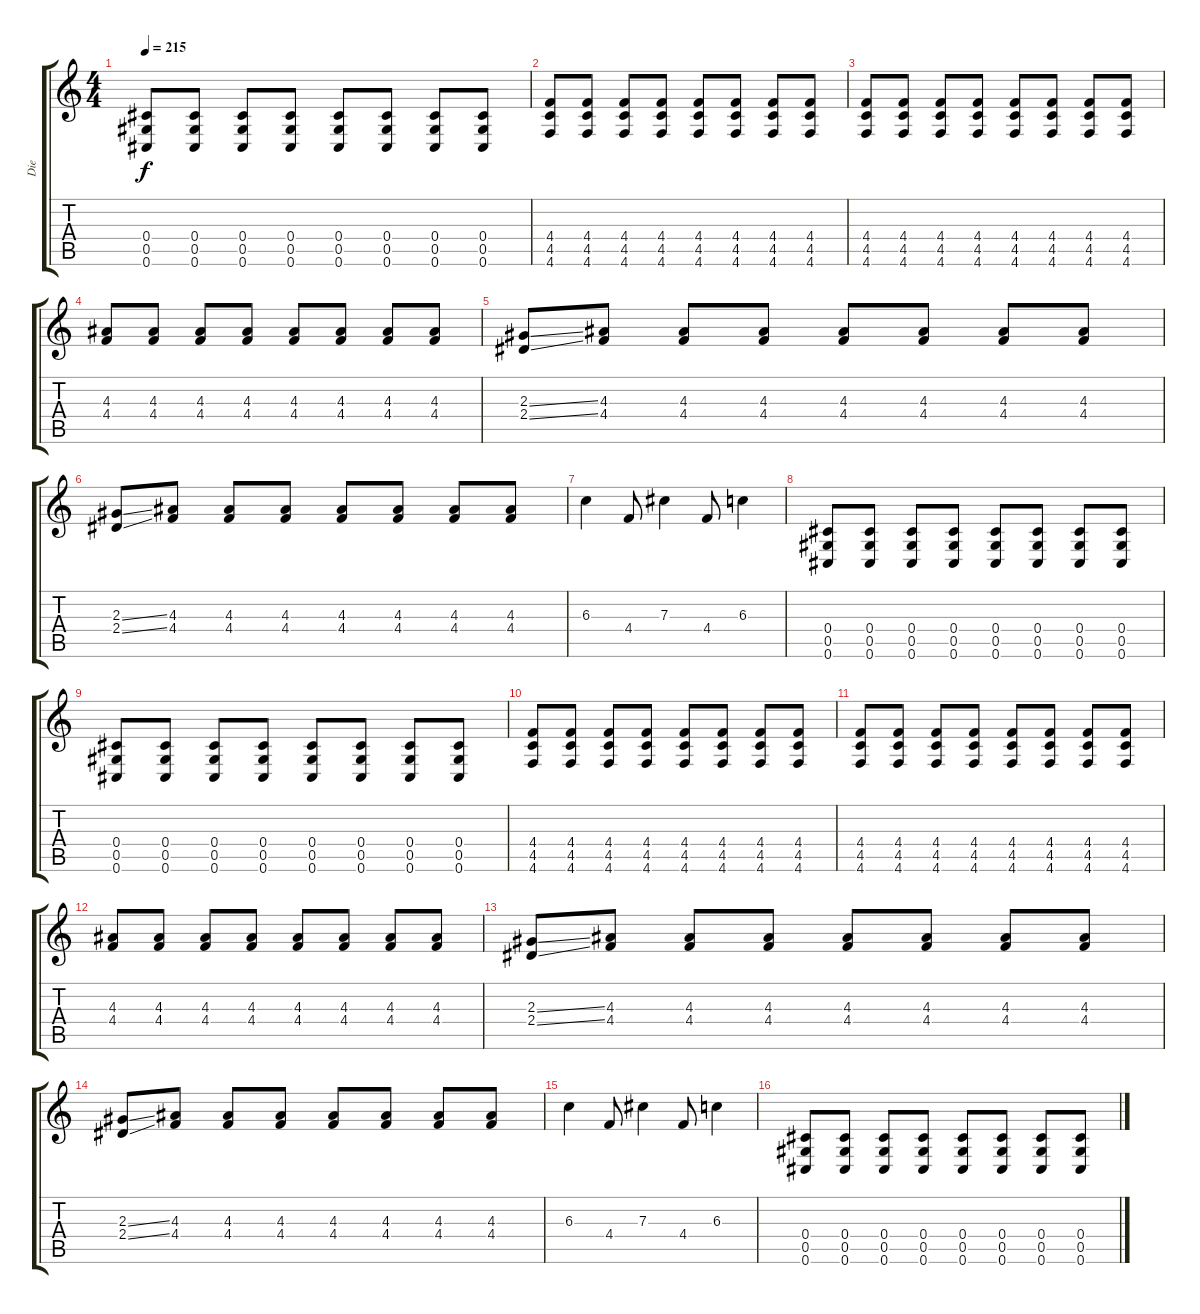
\track ("Die" "Die") {instrument distortionguitar}
\staff {score tabs}
\tuning (Eb4 Bb3 Gb3 Db3 Ab2 Db2) {hide}
\ts (4 4)
\tempo 215
\clef g2
\ks aminor
(0.4 0.5 0.6).8{dy f} (0.4 0.5 0.6).8 (0.4 0.5 0.6).8 (0.4 0.5 0.6).8 (0.4 0.5 0.6).8 (0.4 0.5 0.6).8 (0.4 0.5 0.6).8 (0.4 0.5 0.6).8 |
(4.4 4.5 4.6).8 (4.4 4.5 4.6).8 (4.4 4.5 4.6).8 (4.4 4.5 4.6).8 (4.4 4.5 4.6).8 (4.4 4.5 4.6).8 (4.4 4.5 4.6).8 (4.4 4.5 4.6).8 |
(4.4 4.5 4.6).8 (4.4 4.5 4.6).8 (4.4 4.5 4.6).8 (4.4 4.5 4.6).8 (4.4 4.5 4.6).8 (4.4 4.5 4.6).8 (4.4 4.5 4.6).8 (4.4 4.5 4.6).8 |
(4.3 4.4).8 (4.3 4.4).8 (4.3 4.4).8 (4.3 4.4).8 (4.3 4.4).8 (4.3 4.4).8 (4.3 4.4).8 (4.3 4.4).8 |
(2.3{ss} 2.4{ss}).8 (4.3 4.4).8 (4.3 4.4).8 (4.3 4.4).8 (4.3 4.4).8 (4.3 4.4).8 (4.3 4.4).8 (4.3 4.4).8 |
(2.3{ss} 2.4{ss}).8 (4.3 4.4).8 (4.3 4.4).8 (4.3 4.4).8 (4.3 4.4).8 (4.3 4.4).8 (4.3 4.4).8 (4.3 4.4).8 |
6.3.4 4.4.8 7.3.4 4.4.8 6.3.4 |
(0.4 0.5 0.6).8 (0.4 0.5 0.6).8 (0.4 0.5 0.6).8 (0.4 0.5 0.6).8 (0.4 0.5 0.6).8 (0.4 0.5 0.6).8 (0.4 0.5 0.6).8 (0.4 0.5 0.6).8 |
(0.4 0.5 0.6).8 (0.4 0.5 0.6).8 (0.4 0.5 0.6).8 (0.4 0.5 0.6).8 (0.4 0.5 0.6).8 (0.4 0.5 0.6).8 (0.4 0.5 0.6).8 (0.4 0.5 0.6).8 |
(4.4 4.5 4.6).8 (4.4 4.5 4.6).8 (4.4 4.5 4.6).8 (4.4 4.5 4.6).8 (4.4 4.5 4.6).8 (4.4 4.5 4.6).8 (4.4 4.5 4.6).8 (4.4 4.5 4.6).8 |
(4.4 4.5 4.6).8 (4.4 4.5 4.6).8 (4.4 4.5 4.6).8 (4.4 4.5 4.6).8 (4.4 4.5 4.6).8 (4.4 4.5 4.6).8 (4.4 4.5 4.6).8 (4.4 4.5 4.6).8 |
(4.3 4.4).8 (4.3 4.4).8 (4.3 4.4).8 (4.3 4.4).8 (4.3 4.4).8 (4.3 4.4).8 (4.3 4.4).8 (4.3 4.4).8 |
(2.3{ss} 2.4{ss}).8 (4.3 4.4).8 (4.3 4.4).8 (4.3 4.4).8 (4.3 4.4).8 (4.3 4.4).8 (4.3 4.4).8 (4.3 4.4).8 |
(2.3{ss} 2.4{ss}).8 (4.3 4.4).8 (4.3 4.4).8 (4.3 4.4).8 (4.3 4.4).8 (4.3 4.4).8 (4.3 4.4).8 (4.3 4.4).8 |
6.3.4 4.4.8 7.3.4 4.4.8 6.3.4 |
(0.4 0.5 0.6).8 (0.4 0.5 0.6).8 (0.4 0.5 0.6).8 (0.4 0.5 0.6).8 (0.4 0.5 0.6).8 (0.4 0.5 0.6).8 (0.4 0.5 0.6).8 (0.4 0.5 0.6).8
